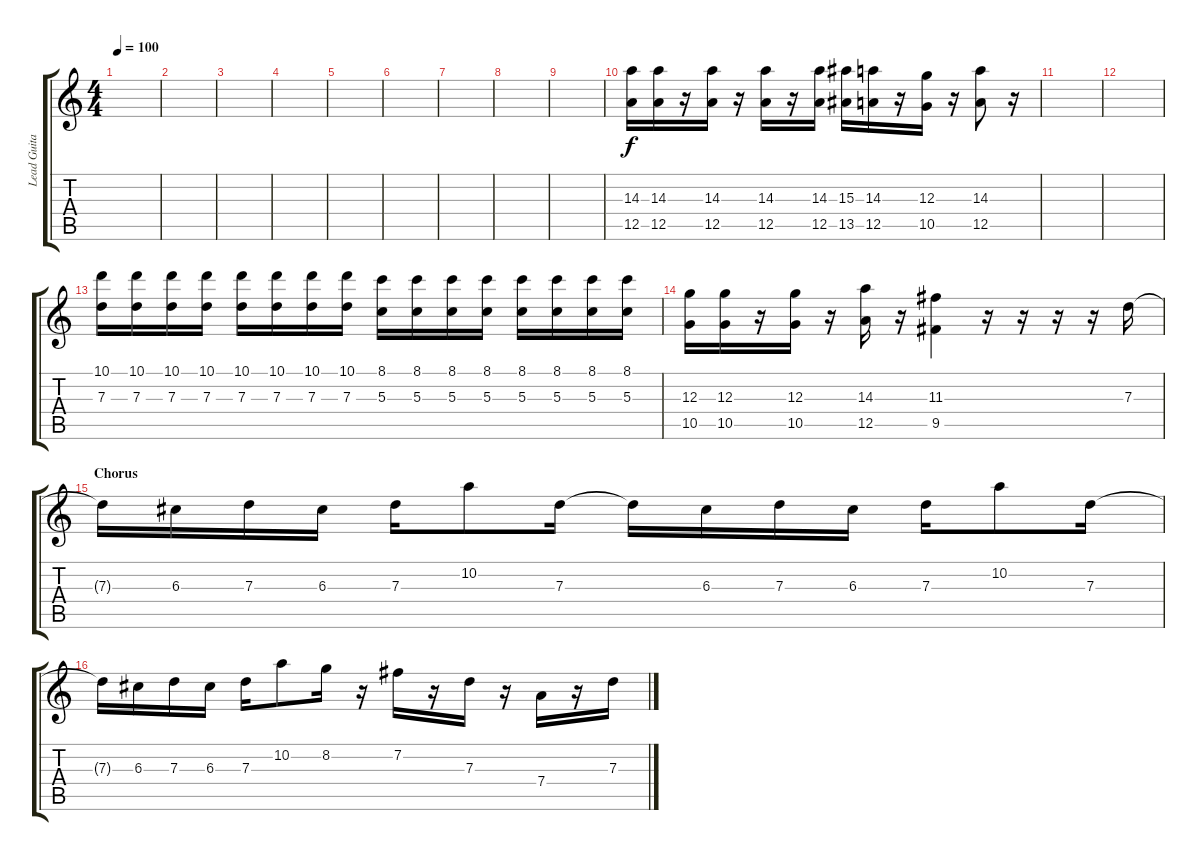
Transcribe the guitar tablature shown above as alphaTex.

\track ("Lead Guitar" "Lead Guita") {instrument distortionguitar}
\staff {score tabs}
\tuning (E4 B3 G3 D3 A2 E2) {hide}
\ts (4 4)
\tempo 100
\clef g2
\ks c
|
|
|
|
|
|
|
|
|
(14.3 12.5).16 (14.3 12.5).16 r.16 (14.3 12.5).16 r.16 (14.3 12.5).16 r.16 (14.3 12.5).16 (15.3 13.5).16 (14.3 12.5).16 r.16 (12.3 10.5).16 r.16 (14.3 12.5).8 r.16 |
|
|
(10.1 7.3).16 (10.1 7.3).16 (10.1 7.3).16 (10.1 7.3).16 (10.1 7.3).16 (10.1 7.3).16 (10.1 7.3).16 (10.1 7.3).16 (8.1 5.3).16 (8.1 5.3).16 (8.1 5.3).16 (8.1 5.3).16 (8.1 5.3).16 (8.1 5.3).16 (8.1 5.3).16 (8.1 5.3).16 |
(12.3 10.5).16 (12.3 10.5).16 r.16 (12.3 10.5).16 r.16 (14.3 12.5).16 r.16 (11.3 9.5).4 r.16 r.16 r.16 r.16 7.3.16 |
\section ("" "Chorus")
7.3{t}.16 6.3.16 7.3.16 6.3.16 7.3.16 10.2.8 7.3.16 7.3{t}.16 6.3.16 7.3.16 6.3.16 7.3.16 10.2.8 7.3.16 |
7.3{t}.16 6.3.16 7.3.16 6.3.16 7.3.16 10.2.8 8.2.16 r.16 7.2.16 r.16 7.3.16 r.16 7.4.16 r.16 7.3.16
